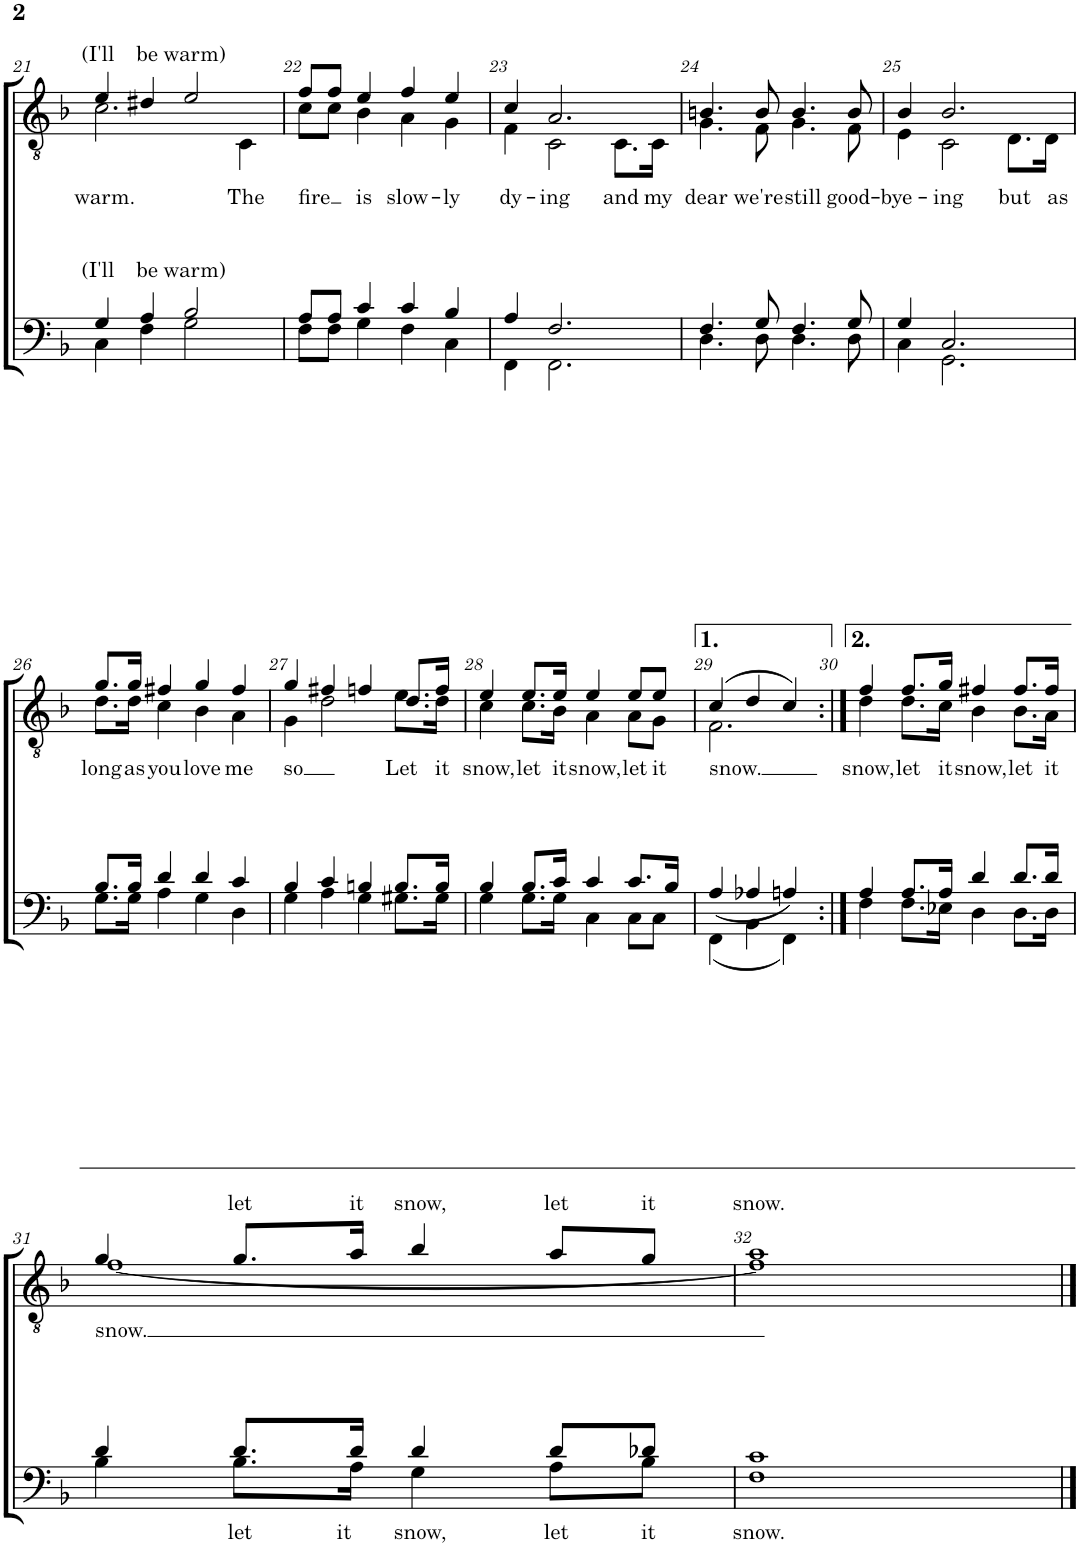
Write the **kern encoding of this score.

**kern	**text	**kern	**text
*part2	*part2	*part1	*part1
*staff2	*staff2	*staff1	*staff1
*I"BARITONE BASS	*	*I"TENOR LEAD	*
!!LO:PB:g=z
*clefF4	*	*clefGv2	*
*k[b-]	*	*k[b-]	*
*M4/4	*	*M4/4	*
=21	=21	=21	=21
*^	*	*	*
!	!	!LO:LY:a	!	!LO:LY:a
*	*^	*	*^	*
!	!	!	!	!	!	!LO:LY:b
1ryy	4G/	4C\	(I'll	4e/	2.c\	warm.
!	!	!	!LO:LY:a	!	!	!LO:LY:a
.	4A/	4F\	be	4d#X/	.	be
!	!	!	!LO:LY:a	!	!	!LO:LY:a
.	2B-/	2G\	warm)	2e/	.	warm)
!	!	!	!	!	!	!LO:LY:b
.	.	.	.	.	4C\	The
=22	=22	=22	=22	=22	=22	=22
!	!	!	!	!	!	!LO:LY:b
1ryy	8A/L	8F\L	.	8f/L	8c\L	fire
.	8A/J	8F\J	.	8f/J	8c\J	.
!	!	!	!	!	!	!LO:LY:b
.	4c/	4G\	.	4e/	4B-\	is
!	!	!	!	!	!	!LO:LY:b
.	4c/	4F\	.	4f/	4A\	-slow-
!	!	!	!	!	!	!LO:LY:b
.	4B-/	4C\	.	4e/	4G\	-ly
=23	=23	=23	=23	=23	=23	=23
!	!	!	!	!	!	!LO:LY:b
1ryy	4A/	4FF\	.	4c/	4F\	dy-
!	!	!	!	!	!	!LO:LY:b
.	2.F/	2.FF\	.	2.A/	2C\	-ing
!	!	!	!	!	!	!LO:LY:b
.	.	.	.	.	8.C\L	and
!	!	!	!	!	!	!LO:LY:b
.	.	.	.	.	16C\Jk	my
=24	=24	=24	=24	=24	=24	=24
!	!	!	!	!	!	!LO:LY:b
1ryy	4.F/	4.D\	.	4.Bn/	4.G\	dear
!	!	!	!	!	!	!LO:LY:b
.	8G/	8D\	.	8B/	8F\	we're
!	!	!	!	!	!	!LO:LY:b
.	4.F/	4.D\	.	4.B/	4.G\	still
!	!	!	!	!	!	!LO:LY:b
.	8G/	8D\	.	8B/	8F\	good-
=25	=25	=25	=25	=25	=25	=25
!	!	!	!	!	!	!LO:LY:b
1ryy	4G/	4C\	.	4B-/	4E\	-bye-
!	!	!	!	!	!	!LO:LY:b
.	2.C/	2.GG\	.	2.B-/	2C\	-ing
!	!	!	!	!	!	!LO:LY:b
.	.	.	.	.	8.D\L	but
!	!	!	!	!	!	!LO:LY:b
.	.	.	.	.	16D\Jk	as
!!LO:LB:g=z	!!
=26	=26	=26	=26	=26	=26	=26
!	!	!	!	!	!	!LO:LY:b
1ryy	8.B-/L	8.G\L	.	8.g/L	8.d\L	long
!	!	!	!	!	!	!LO:LY:b
.	16B-/Jk	16G\Jk	.	16g/Jk	16d\Jk	as
!	!	!	!	!	!	!LO:LY:b
.	4d/	4A\	.	4f#X/	4c\	you
!	!	!	!	!	!	!LO:LY:b
.	4d/	4G\	.	4g/	4B-\	love
!	!	!	!	!	!	!LO:LY:b
.	4c/	4D\	.	4f#/	4A\	me
=27	=27	=27	=27	=27	=27	=27
!	!	!	!	!	!	!LO:LY:b
1ryy	4B-/	4G\	.	4g/	4G\	so
.	4c/	4A\	.	4f#X/	2d\	.
.	4Bn/	4G\	.	4fn/	.	.
!	!	!	!	!	!	!LO:LY:b
.	8.B/L	8.G#X\L	.	8.d/L	8.e\L	Let
!	!	!	!	!	!	!LO:LY:b
.	16B/Jk	16G#\Jk	.	16f/Jk	16d\Jk	it
=28	=28	=28	=28	=28	=28	=28
!	!	!	!	!	!	!LO:LY:b
1ryy	4B-/	4G\	.	4e/	4c\	snow,
!	!	!	!	!	!	!LO:LY:b
.	8.B-/L	8.G\L	.	8.e/L	8.c\L	let
!	!	!	!	!	!	!LO:LY:b
.	16c/Jk	16G\Jk	.	16e/Jk	16B-\Jk	it
!	!	!	!	!	!	!LO:LY:b
.	4c/	4C\	.	4e/	4A\	snow,
!	!	!	!	!	!	!LO:LY:b
.	8.c/L	8C\L	.	8e/L	8A\L	let
!	!	!	!	!	!	!LO:LY:b
.	.	8C\J	.	8e/J	8G\J	it
.	16B-/Jk	.	.	.	.	.
=29	=29	=29	=29	=29	=29	=29
!	!	!	!	!	!	!LO:LY:b
2ryy	(4A/	(4FF\	.	(4c/	2.F\	snow.
.	4A-X/	4BB-\	.	4d/	.	.
4ryy	4An/)	4FF\)	.	4c/)	.	.
=30:|!	=30:|!	=30:|!	=30:|!	=30:|!	=30:|!	=30:|!
!	!	!	!	!	!	!LO:LY:b
1ryy	4A/	4F\	.	4f/	4d\	snow,
!	!	!	!	!	!	!LO:LY:b
.	8.A/L	8.F\L	.	8.f/L	8.d\L	let
!	!	!	!	!	!	!LO:LY:b
.	16A/Jk	16E-X\Jk	.	16g/Jk	16c\Jk	it
!	!	!	!	!	!	!LO:LY:b
.	4d/	4D\	.	4f#X/	4B-\	snow,
!	!	!	!	!	!	!LO:LY:b
.	8.d/L	8.D\L	.	8.f#/L	8.B-\L	let
!	!	!	!	!	!	!LO:LY:b
.	16d/Jk	16D\Jk	.	16f#/Jk	16A\Jk	it
!!LO:LB:g=z	!!
=31	=31	=31	=31	=31	=31	=31
!	!	!	!	!	!	!LO:LY:b
1ryy	4d/	4B-\	.	4g/	[1f	snow.
!	!	!	!LO:LY:b	!	!	!LO:LY:a
.	8.d/L	8.B-\L	let	8.g/L	.	let
!	!	!	!LO:LY:b	!	!	!LO:LY:a
.	16d/Jk	16A\Jk	it	16a/Jk	.	it
!	!	!	!LO:LY:b	!	!	!LO:LY:a
.	4d/	4G\	snow,	4b-/	.	snow,
!	!	!	!LO:LY:b	!	!	!LO:LY:a
.	8d/L	8A\L	let	8a/L	.	let
!	!	!	!LO:LY:b	!	!	!LO:LY:a
.	8d-X/J	8B-\J	it	8g/J	.	it
=32	=32	=32	=32	=32	=32	=32
!	!	!	!LO:LY:b	!	!	!LO:LY:a
1ryy	1c	1F	snow.	1a	1f]	snow.
*v	*v	*v	*	*	*	*
*	*	*v	*v	*
==	==	==	==
*-	*-	*-	*-
